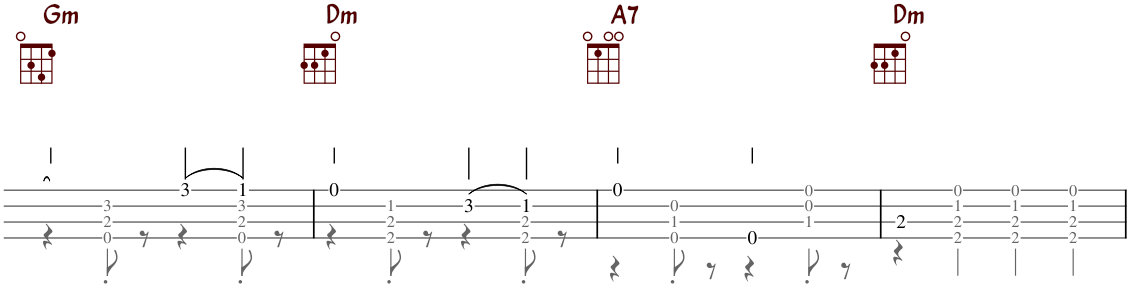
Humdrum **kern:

**kern	**harte
*part1	*part1
*staff1	*
*I"Ukulélé [Tablature]	*
!!LO:PB:g=z
*k[]	*
*M4/4	*
=14	=14
*^	*
!	!	!LO:H:kt=m
2b-/]	4r	G:min
.	8g!i\' 8d!i\' 8g!i\'	.
.	8r	.
(4cc/	4r	.
4b-/)	8g!i\' 8d!i\' 8g!i\'	.
.	8r	.
=15	=15	=15
!	!	!LO:H:kt=m
2a/	4r	D:min
.	8a!i\' 8d!i\' 8f!i\'	.
.	8r	.
(4g/	4r	.
4f/)	8a!i\' 8d!i\'	.
.	8r	.
=16	=16	=16
!	!	!LO:H:kt=7
2a/	4r	A:7
.	8g!i\' 8c#!i\' 8e!i\'	.
.	8r	.
2g/	4r	.
.	8c#!i\' 8e!i\' 8a!i\'	.
.	8r	.
=17	=17	=17
!	!	!LO:H:kt=m
1d	4r	D:min
.	4a!i\ 4d!i\ 4f!i\ 4a!i\	.
.	4a!i\ 4d!i\ 4f!i\ 4a!i\	.
.	4a!i\ 4d!i\ 4f!i\ 4a!i\	.
*v	*v	*
=	=
*-	*-
